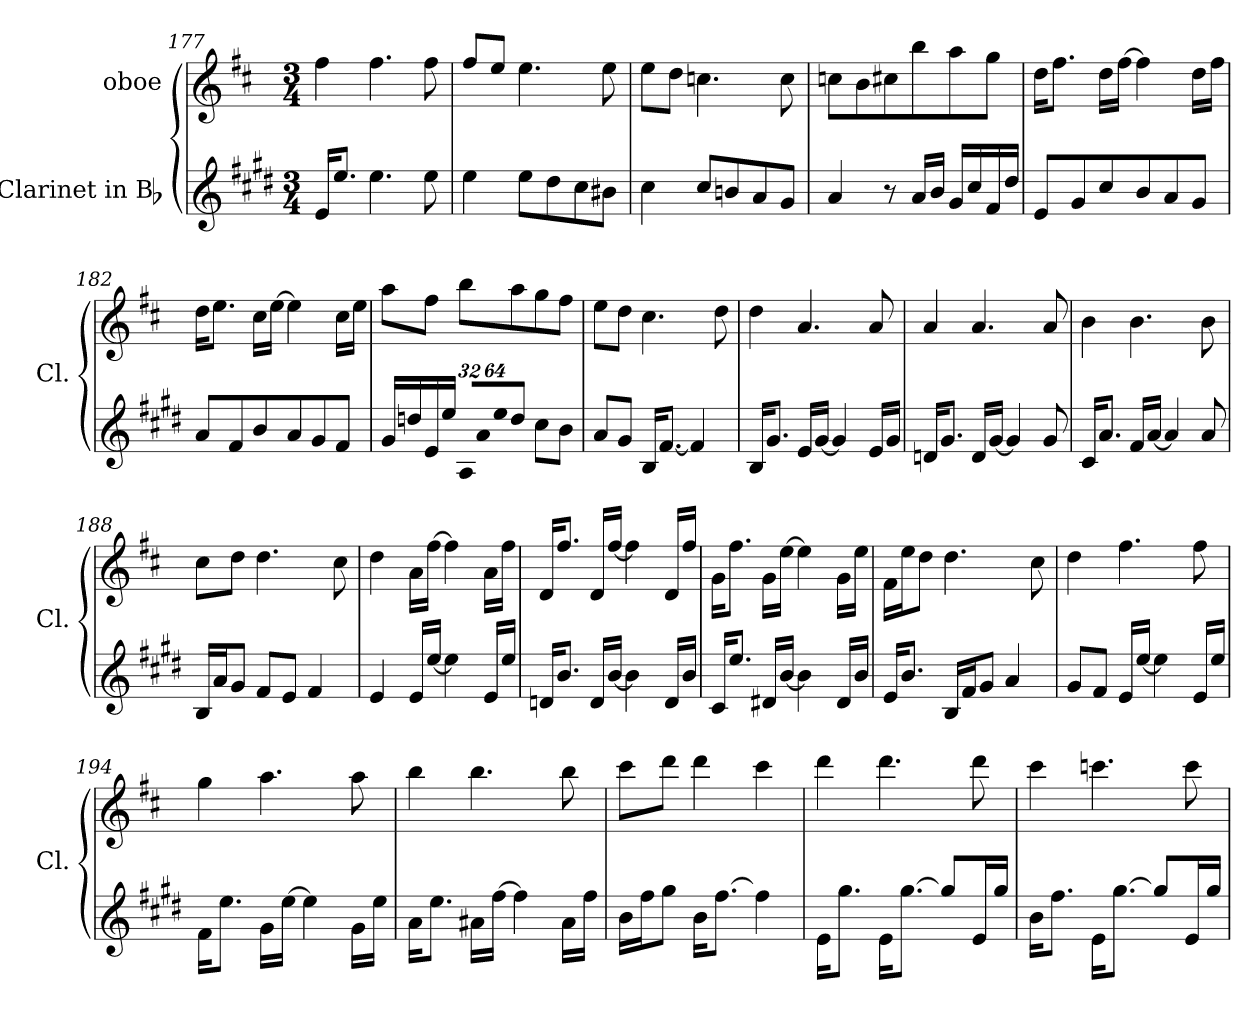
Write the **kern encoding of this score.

**kern	**kern
*part2	*part1
*staff2	*staff1
*I"Clarinet in Bb	*I"oboe
*I'Cl.	*
*clefG2	*clefG2
*ITrd1c2	*
*k[f#c#]	*k[f#c#]
*D:	*D:
*M3/4	*M3/4
=177	=177
16di/KL	4ff#i\
8.ddi/J	.
4.ddi\	4.ff#i\
8ddi\	8ff#i\
!!LO:LB:g=z
=178	=178
4ddi\	8ff#i/L
.	8eei/J
8ddi\L	4.eei\
8cc#i\	.
8bi\	.
8a#Xi\J	8eei\
=179	=179
4bi\	8eei\L
.	8ddi\J
8bi/L	4.ccni\
8ani/	.
8gi/	.
8f#i/J	8cci\
=180	=180
4gi/	8ccni\L
.	8bi\
8r	8cc#Xi\
16gi/LL	8bbi\
16ai/JJ	.
16f#i/LL	8aai\
16bi/	.
16ei/	8ggi\J
16cc#i/JJ	.
=181	=181
8di/L	16ddi\KL
.	8.ff#i\J
8f#i/	.
8bi/	16ddi\LL
.	[>16ff#i\JJ
8ai/	4ff#i\]
8gi/	.
8f#i/J	16ddi\LL
.	16ff#i\JJ
=182	=182
8gi/L	16ddi\KL
.	8.eei\J
8ei/	.
8ai/	16cc#i\LL
.	[>16eei\JJ
8gi/	4eei\]
8f#i/	.
8ei/J	16cc#i\LL
.	16eei\JJ
=183	=183
16f#i/LL	8aai\L
16ccni/	.
16di/	8ff#i\J
16ddi/JJ	.
*Xbrackettup	*
!LO:N:vis=16	!
512%21Gi/LL	8bbi\L
!LO:N:vis=16	!
1024%43gi/	.
!LO:N:vis=16	!
1024%43ddi/J	.
8cci/J	8aai\
8bi\L	8ggi\
8ai\J	8ff#i\J
!!LO:LB:g=z
=184	=184
8gi/L	8eei\L
8f#i/J	8ddi\J
16Ai/KL	4.cc#i\
[<8.ei/J	.
4ei/]	.
.	8ddi\
=185	=185
16Ai/KL	4ddi\
8.f#i/J	.
16di/LL	4.ai/
[<16f#i/JJ	.
4f#i/]	.
16di/LL	8ai/
16f#i/JJ	.
=186	=186
16cni/KL	4ai/
8.f#i/J	.
16ci/LL	4.ai/
[<16f#i/JJ	.
4f#i/]	.
8f#i/	8ai/
=187	=187
16Bi/KL	4bi\
8.gi/J	.
16ei/LL	4.bi\
[<16gi/JJ	.
4gi/]	.
8gi/	8bi\
=188	=188
16Ai/LL	8cc#i\L
16gi/J	.
8f#i/J	8ddi\J
8ei/L	4.ddi\
8di/J	.
4ei/	.
.	8cc#i\
=189	=189
4di/	4ddi\
16di/LL	16ai\LL
[<16ddi/JJ	[>16ff#i\JJ
4ddi\]	4ff#i\]
16di/LL	16ai\LL
16ddi/JJ	16ff#i\JJ
=190	=190
16cni/KL	16di/KL
8.ai/J	8.ff#i/J
16ci/LL	16di/LL
[<16ai/JJ	[<16ff#i/JJ
4ai\]	4ff#i\]
16ci/LL	16di/LL
16ai/JJ	16ff#i/JJ
=191	=191
16Bi/KL	16gi\KL
8.ddi/J	8.ff#i\J
16c#Xi/LL	16gi\LL
[<16ai/JJ	[>16eei\JJ
4ai\]	4eei\]
16c#i/LL	16gi\LL
16ai/JJ	16eei\JJ
!!LO:LB:g=z
=192	=192
16di/KL	16f#i\LL
8.ai/J	16eei\J
.	8ddi\J
16Ai/LL	4.ddi\
16ei/J	.
8f#i/J	.
4gi/	.
.	8cc#i\
=193	=193
8f#i/L	4ddi\
8ei/J	.
16di/LL	4.ff#i\
[<16ddi/JJ	.
4ddi\]	.
16di/LL	8ff#i\
16ddi/JJ	.
=194	=194
16ei\KL	4ggi\
8.ddi\J	.
16f#i\LL	4.aai\
[>16ddi\JJ	.
4ddi\]	.
16f#i\LL	8aai\
16ddi\JJ	.
=195	=195
16gi\KL	4bbi\
8.ddi\J	.
16g#Xi\LL	4.bbi\
[>16eei\JJ	.
4eei\]	.
16g#i\LL	8bbi\
16eei\JJ	.
=196	=196
16ai\LL	8ccc#i\L
16eei\J	.
8ff#i\J	8dddi\J
16ai\KL	4dddi\
[>8.eei\J	.
4eei\]	4ccc#i\
=197	=197
16di\KL	4dddi\
8.ff#i\J	.
16di\KL	4.dddi\
[>8.ff#i\J	.
8ff#i/L]	.
16di/L	8dddi\
16ff#i/JJ	.
=198	=198
16ai\KL	4ccc#i\
8.eei\J	.
16di\KL	4.cccni\
[>8.ff#i\J	.
8ff#i/L]	.
16di/L	8ccci\
16ff#i/JJ	.
=	=
*-	*-
